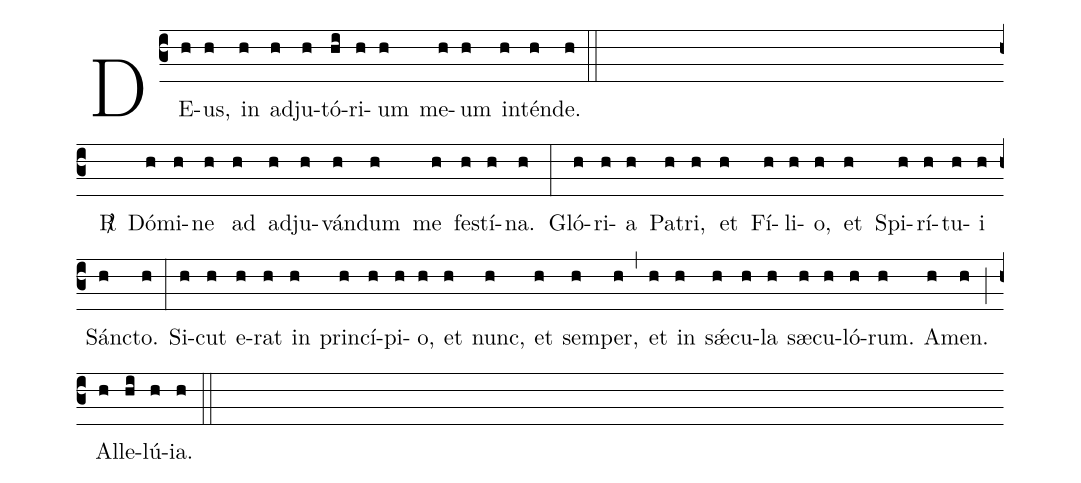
%%
(c3)DE(h)us,(h) in(h) ad(h)ju(h)tó(hi)ri(h)um(h) me(h)um(h) in(h)tén(h)de.(h) (::Z)

<v>\Rbar</v>() Dó(h)mi(h)ne(h) ad(h) ad(h)ju(h)ván(h)dum(h) me(h) fe(h)stí(h)na.(h) (:)

Gló(h)ri(h)a(h) Pa(h)tri,(h) et(h) Fí(h)li(h)o,(h) et(h) Spi(h)rí(h)tu(h)i(h) Sán(h)cto.(h) (:)
Si(h)cut(h) e(h)rat(h) in(h) prin(h)cí(h)pi(h)o,(h) et(h) nunc,(h) et(h) sem(h)per,(h) (,) et(h) in(h) s<sp>'ae</sp>(h)cu(h)la(h) sæ(h)cu(h)ló(h)rum.(h) A(h)men.(h) (;)

Al(h)le(hi)lú(h)ia.(h) (::)
